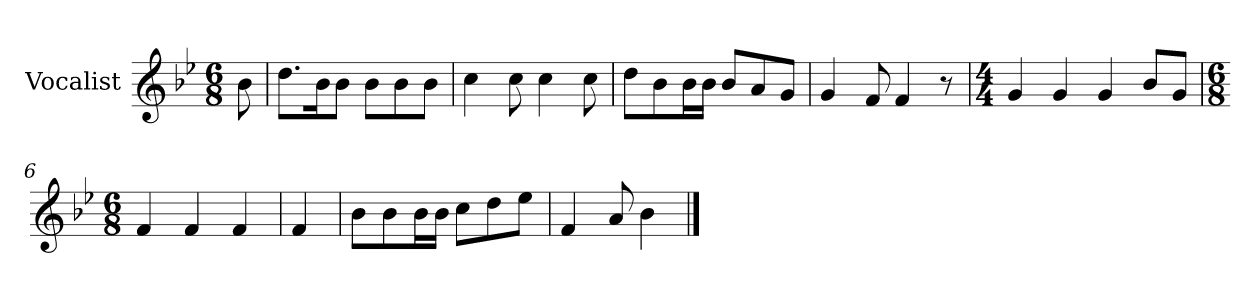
**kern
*part1
*staff1
*I"Vocalist
*k[b-e-]
*B-:
*M6/8
=
8b-
=1
8.ddL
16b-K
8b-J
8b-L
8b-
8b-J
=2
4cc
8cc
4cc
8cc
=3
8ddL
8b-
16b-L
16b-JJ
8b-L
8a
8gJ
=4
4g
8f
4f
8r
=5
*M4/4
4g
4g
4g
8b-L
8gJ
=6
*M6/8
4f
4f
4f
=7
4f
=8
8b-L
8b-
16b-L
16b-JJ
8ccL
8dd
8ee-J
=9
4f
8a
4b-
==
*-
